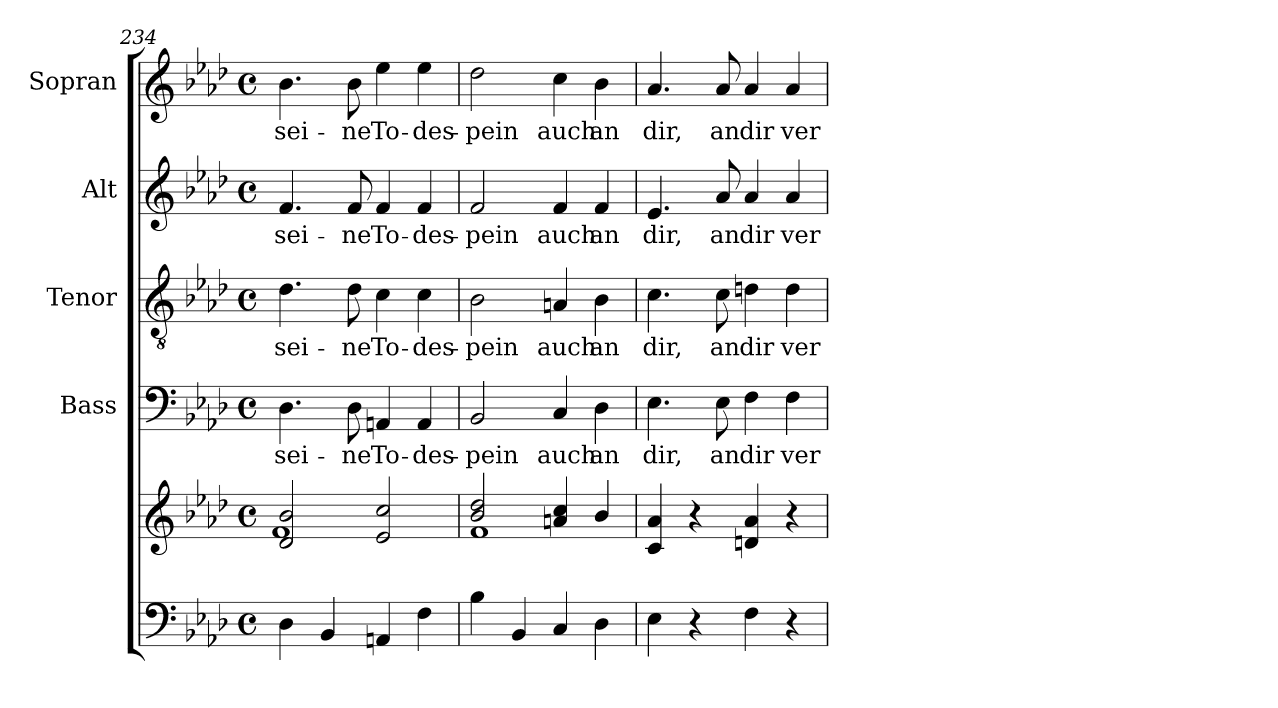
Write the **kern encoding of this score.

**kern	**kern	**kern	**text	**kern	**text	**kern	**text	**kern	**text
*part5	*part5	*part4	*part4	*part3	*part3	*part2	*part2	*part1	*part1
*staff6	*staff5	*staff4	*staff4	*staff3	*staff3	*staff2	*staff2	*staff1	*staff1
*	*	*I"Bass	*	*I"Tenor	*	*I"Alt	*	*I"Sopran	*
*	*	*I'B.	*	*I'T.	*	*I'A.	*	*I'S.	*
*clefF4	*clefG2	*clefF4	*	*clefGv2	*	*clefG2	*	*clefG2	*
*k[b-e-a-d-]	*k[b-e-a-d-]	*k[b-e-a-d-]	*	*k[b-e-a-d-]	*	*k[b-e-a-d-]	*	*k[b-e-a-d-]	*
*A-:	*A-:	*A-:	*	*A-:	*	*A-:	*	*A-:	*
*M4/4	*M4/4	*M4/4	*	*M4/4	*	*M4/4	*	*M4/4	*
*met(c)	*met(c)	*met(c)	*	*met(c)	*	*met(c)	*	*met(c)	*
=234	=234	=234	=234	=234	=234	=234	=234	=234	=234
*	*^	*	*	*	*	*	*	*	*
!	!	!	!	!LO:LY:b	!	!LO:LY:b	!	!LO:LY:b	!	!LO:LY:b
4D-\	2d-/ 2b-/	1f	4.D-\	sei-	4.d-\	sei-	4.f/	sei-	4.b-\	sei-
4BB-/	.	.	.	.	.	.	.	.	.	.
!	!	!	!	!LO:LY:b	!	!LO:LY:b	!	!LO:LY:b	!	!LO:LY:b
.	.	.	8D-\	-ne	8d-\	-ne	8f/	-ne	8b-\	-ne
!	!	!	!	!LO:LY:b	!	!LO:LY:b	!	!LO:LY:b	!	!LO:LY:b
4AAn/	2e-/ 2cc/	.	4AAn/	To-	4c\	To-	4f/	To-	4ee-\	To-
!	!	!	!	!LO:LY:b	!	!LO:LY:b	!	!LO:LY:b	!	!LO:LY:b
4F\	.	.	4AA/	-des-	4c\	-des-	4f/	-des-	4ee-\	-des-
=235	=235	=235	=235	=235	=235	=235	=235	=235	=235	=235
!	!	!	!	!LO:LY:b	!	!LO:LY:b	!	!LO:LY:b	!	!LO:LY:b
4B-\	2b-/ 2dd-/	1f	2BB-/	-pein	2B-\	-pein	2f/	-pein	2dd-\	-pein
4BB-/	.	.	.	.	.	.	.	.	.	.
!	!	!	!	!LO:LY:b	!	!LO:LY:b	!	!LO:LY:b	!	!LO:LY:b
4C/	4an/ 4cc/	.	4C/	auch	4An/	auch	4f/	auch	4cc\	auch
!	!	!	!	!LO:LY:b	!	!LO:LY:b	!	!LO:LY:b	!	!LO:LY:b
4D-\	4b-/	.	4D-\	an	4B-\	an	4f/	an	4b-\	an
*	*v	*v	*	*	*	*	*	*	*	*
=236	=236	=236	=236	=236	=236	=236	=236	=236	=236
!	!	!	!LO:LY:b	!	!LO:LY:b	!	!LO:LY:b	!	!LO:LY:b
4E-\	4c/ 4a-/	4.E-\	dir,	4.c\	dir,	4.e-/	dir,	4.a-/	dir,
4r	4r	.	.	.	.	.	.	.	.
!	!	!	!LO:LY:b	!	!LO:LY:b	!	!LO:LY:b	!	!LO:LY:b
.	.	8E-\	an	8c\	an	8a-/	an	8a-/	an
!	!	!	!LO:LY:b	!	!LO:LY:b	!	!LO:LY:b	!	!LO:LY:b
4F\	4dn/ 4a-/	4F\	dir	4dn\	dir	4a-/	dir	4a-/	dir
!	!	!	!LO:LY:b	!	!LO:LY:b	!	!LO:LY:b	!	!LO:LY:b
4r	4r	4F\	ver-	4d\	ver-	4a-/	ver-	4a-/	ver-
=	=	=	=	=	=	=	=	=	=
*-	*-	*-	*-	*-	*-	*-	*-	*-	*-
